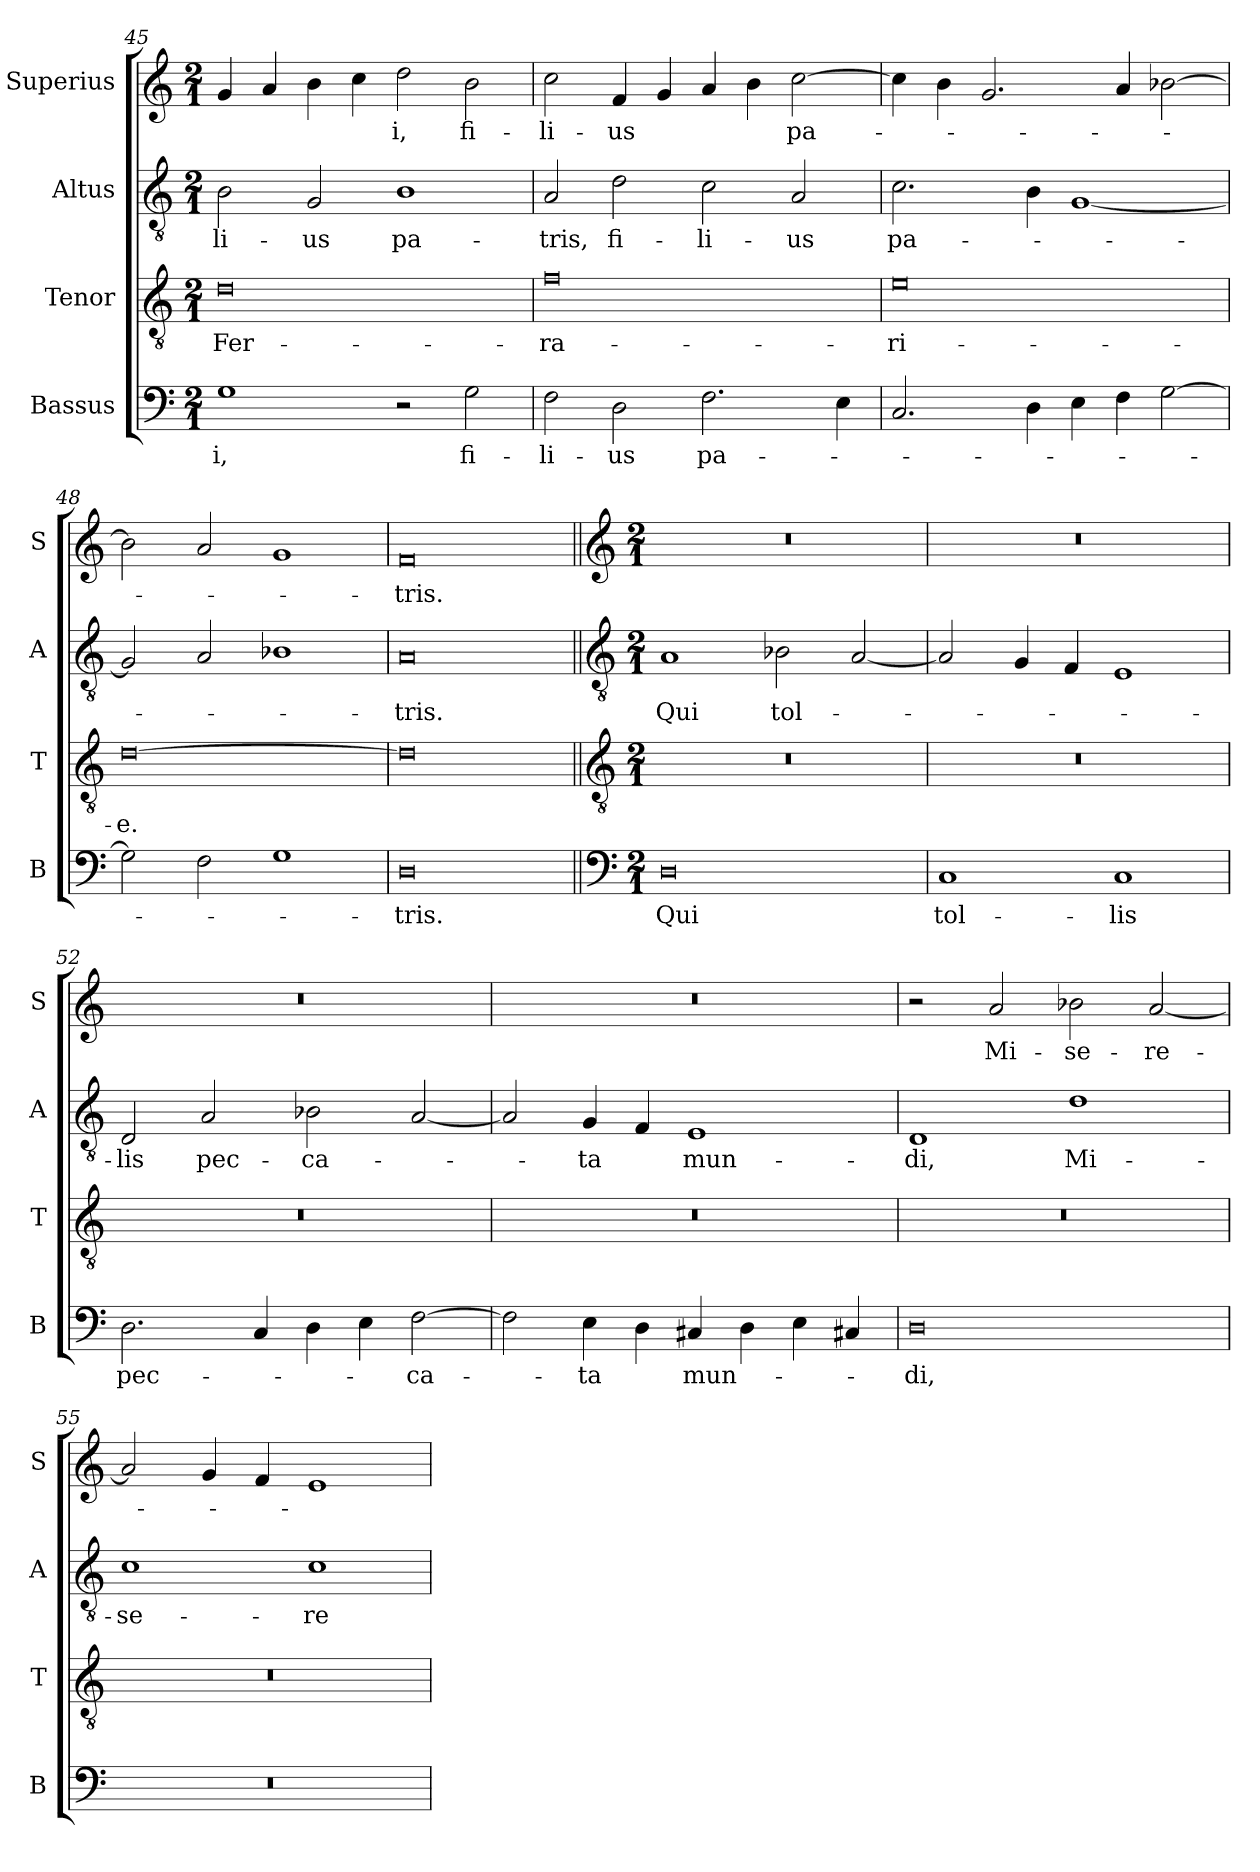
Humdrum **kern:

**kern	**text	**kern	**text	**kern	**text	**kern	**text
*part4	*part4	*part3	*part3	*part2	*part2	*part1	*part1
*staff4	*staff4	*staff3	*staff3	*staff2	*staff2	*staff1	*staff1
*I"Bassus	*	*I"Tenor	*	*I"Altus	*	*I"Superius	*
*I'B	*	*I'T	*	*I'A	*	*I'S	*
*clefF4	*	*clefGv2	*	*clefGv2	*	*clefG2	*
*k[]	*	*k[]	*	*k[]	*	*k[]	*
*M2/1	*	*M2/1	*	*M2/1	*	*M2/1	*
=45	=45	=45	=45	=45	=45	=45	=45
1G	-i,	0d	Fer-	2B\	-li-	4g/	.
.	.	.	.	.	.	4a/	.
.	.	.	.	2G/	-us	4b\	.
.	.	.	.	.	.	4cc\	.
2r	.	.	.	1B	pa-	2dd\	-i,
2G\	fi-	.	.	.	.	2b\	fi-
=46	=46	=46	=46	=46	=46	=46	=46
2F\	-li-	0f	-ra-	2A/	-tris,	2cc\	-li-
2D\	-us	.	.	2d\	fi-	4f/	-us
.	.	.	.	.	.	4g/	.
2.F\	pa-	.	.	2c\	-li-	4a/	.
.	.	.	.	.	.	4b\	.
.	.	.	.	2A/	-us	[2cc\	pa-
4E\	.	.	.	.	.	.	.
=47	=47	=47	=47	=47	=47	=47	=47
2.C/	.	0e	-ri-	2.c\	pa-	4cc\]	.
.	.	.	.	.	.	4b\	.
.	.	.	.	.	.	2.g/	.
4D\	.	.	.	4B\	.	.	.
4E\	.	.	.	[1G	.	.	.
4F\	.	.	.	.	.	4a/	.
[2G\	.	.	.	.	.	[2b-X\	.
=48	=48	=48	=48	=48	=48	=48	=48
2G\]	.	[0d	-e.	2G/]	.	2b-\]	.
2F\	.	.	.	2A/	.	2a/	.
1G	.	.	.	1B-X	.	1g	.
=49	=49	=49	=49	=49	=49	=49	=49
0D	-tris.	0d]	.	0A	-tris.	0f	-tris.
!!LO:LB:g=z
=50||	=50||	=50||	=50||	=50||	=50||	=50||	=50||
*clefF4	*	*clefGv2	*	*clefGv2	*	*clefG2	*
*k[]	*	*k[]	*	*k[]	*	*k[]	*
*M2/1	*	*M2/1	*	*M2/1	*	*M2/1	*
0D	Qui	0r	.	1A	Qui	0r	.
.	.	.	.	2B-X\	tol-	.	.
.	.	.	.	[2A/	.	.	.
=51	=51	=51	=51	=51	=51	=51	=51
1C	tol-	0r	.	2A/]	.	0r	.
.	.	.	.	4G/	.	.	.
.	.	.	.	4F/	.	.	.
1C	-lis	.	.	1E	.	.	.
=52	=52	=52	=52	=52	=52	=52	=52
2.D\	pec-	0r	.	2D/	-lis	0r	.
.	.	.	.	2A/	pec-	.	.
4C/	.	.	.	.	.	.	.
4D\	.	.	.	2B-X\	-ca-	.	.
4E\	.	.	.	.	.	.	.
[2F\	-ca-	.	.	[2A/	.	.	.
=53	=53	=53	=53	=53	=53	=53	=53
2F\]	.	0r	.	2A/]	.	0r	.
4E\	-ta	.	.	4G/	-ta	.	.
4D\	.	.	.	4F/	.	.	.
4C#X/	mun-	.	.	1E	mun-	.	.
4D\	.	.	.	.	.	.	.
4E\	.	.	.	.	.	.	.
4C#X/	.	.	.	.	.	.	.
=54	=54	=54	=54	=54	=54	=54	=54
0D	-di,	0r	.	1D	-di,	2r	.
.	.	.	.	.	.	2a/	Mi-
.	.	.	.	1d	Mi-	2b-X\	-se-
.	.	.	.	.	.	[2a/	-re-
=55	=55	=55	=55	=55	=55	=55	=55
0r	.	0r	.	1c	-se-	2a/]	.
.	.	.	.	.	.	4g/	.
.	.	.	.	.	.	4f/	.
.	.	.	.	1c	-re-	1e	.
=	=	=	=	=	=	=	=
*-	*-	*-	*-	*-	*-	*-	*-
